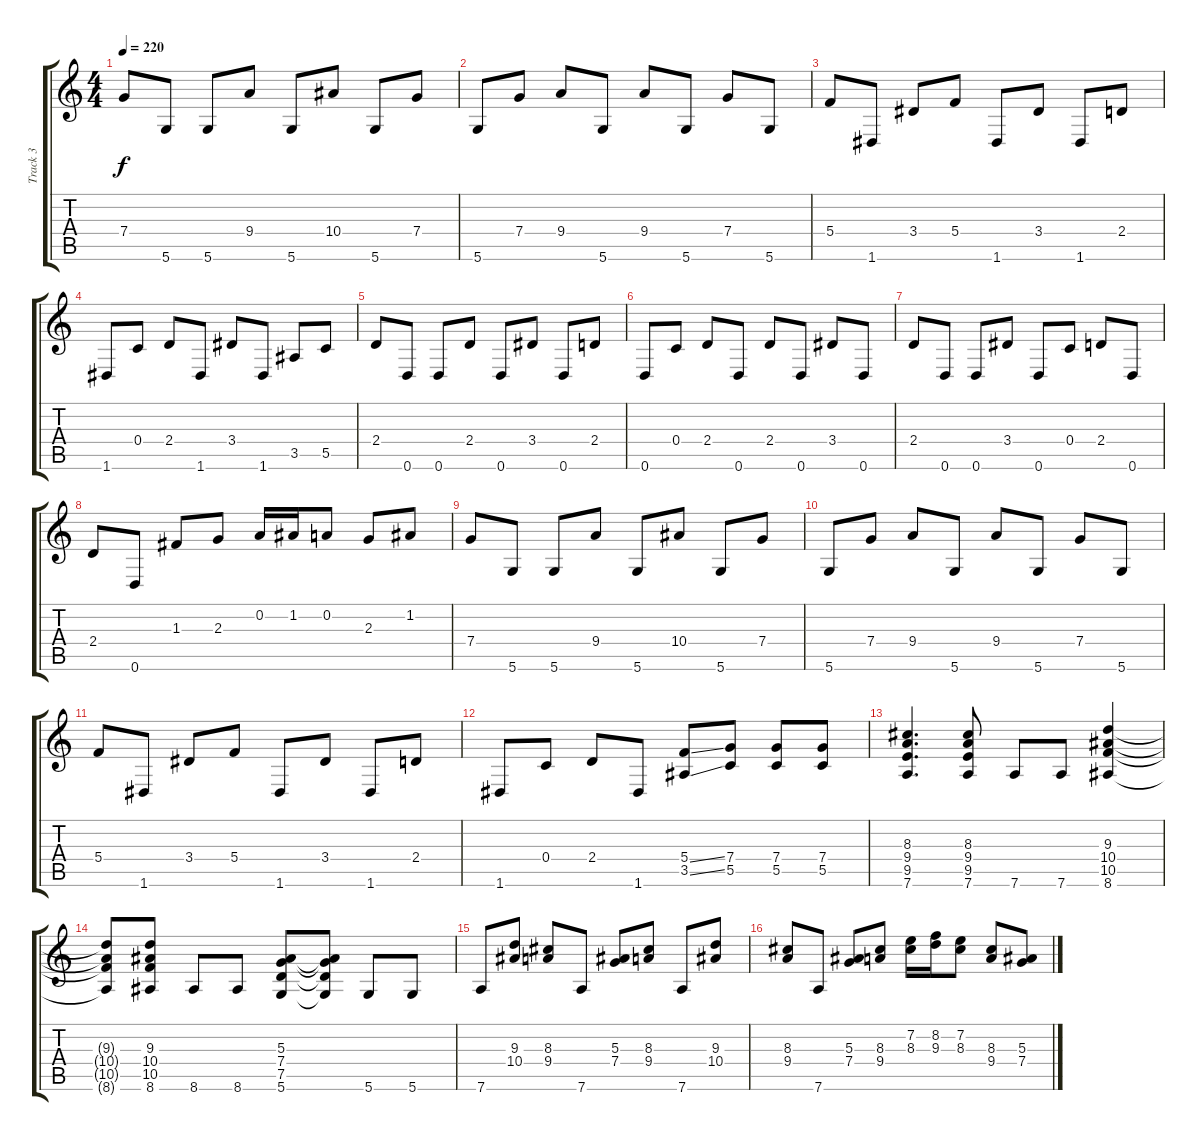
\track ("Track 3" "Track 3") {instrument distortionguitar}
\staff {score tabs}
\tuning (D4 A3 F3 C3 G2 D2) {hide}
\ts (4 4)
\tempo 220
\clef g2
\ks c
7.4.8{dy f} 5.6.8 5.6.8 9.4.8 5.6.8 10.4.8 5.6.8 7.4.8 |
5.6.8 7.4.8 9.4.8 5.6.8 9.4.8 5.6.8 7.4.8 5.6.8 |
5.4.8 1.6.8 3.4.8 5.4.8 1.6.8 3.4.8 1.6.8 2.4.8 |
1.6.8 0.4.8 2.4.8 1.6.8 3.4.8 1.6.8 3.5.8 5.5.8 |
2.4.8 0.6.8 0.6.8 2.4.8 0.6.8 3.4.8 0.6.8 2.4.8 |
0.6.8 0.4.8 2.4.8 0.6.8 2.4.8 0.6.8 3.4.8 0.6.8 |
2.4.8 0.6.8 0.6.8 3.4.8 0.6.8 0.4.8 2.4.8 0.6.8 |
2.4.8 0.6.8 1.3.8 2.3.8 0.2.16 1.2.16 0.2.8 2.3.8 1.2.8 |
7.4.8 5.6.8 5.6.8 9.4.8 5.6.8 10.4.8 5.6.8 7.4.8 |
5.6.8 7.4.8 9.4.8 5.6.8 9.4.8 5.6.8 7.4.8 5.6.8 |
5.4.8 1.6.8 3.4.8 5.4.8 1.6.8 3.4.8 1.6.8 2.4.8 |
1.6.8 0.4.8 2.4.8 1.6.8 (5.4{ss} 3.5{ss}).8 (7.4 5.5).8 (7.4 5.5).8 (7.4 5.5).8 |
(8.3 9.4 9.5 7.6).4{d} (8.3 9.4 9.5 7.6).8 7.6.8 7.6.8 (9.3 10.4 10.5 8.6).4 |
(9.3{t} 10.4{t} 10.5{t} 8.6{t}).8 (9.3 10.4 10.5 8.6).8 8.6.8 8.6.8 (5.3 7.4 7.5 5.6).8 (5.3{t} 7.4{t} 7.5{t} 5.6{t}).8 5.6.8 5.6.8 |
7.6.8 (9.3 10.4).8 (8.3 9.4).8 7.6.8 (5.3 7.4).8 (8.3 9.4).8 7.6.8 (9.3 10.4).8 |
(8.3 9.4).8 7.6.8 (5.3 7.4).8 (8.3 9.4).8 (7.2 8.3).16 (8.2 9.3).16 (7.2 8.3).8 (8.3 9.4).8 (5.3 7.4).8
